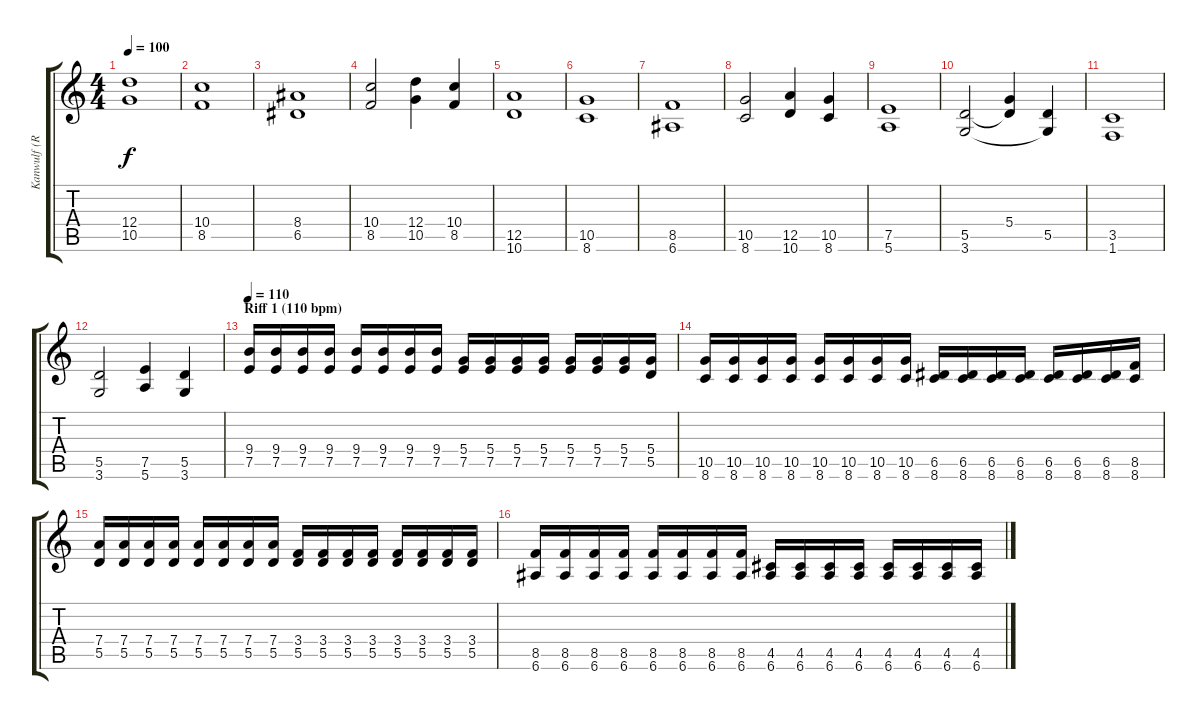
\track ("Kanwulf (R Guitar)" "Kanwulf (R") {instrument distortionguitar}
\staff {score tabs}
\tuning (E4 B3 G3 D3 A2 E2) {hide}
\ts (4 4)
\tempo 100
\clef g2
\ks c
(12.4 10.5).1{dy f} |
(10.4 8.5).1 |
(8.4 6.5).1 |
(10.4 8.5).2 (12.4 10.5).4 (10.4 8.5).4 |
(12.5 10.6).1 |
(10.5 8.6).1 |
(8.5 6.6).1 |
(10.5 8.6).2 (12.5 10.6).4 (10.5 8.6).4 |
(7.5 5.6).1 |
(5.5 3.6).2 (5.4 5.5{t}).4 (5.5 3.6{t}).4 |
(3.5 1.6).1 |
(5.5 3.6).2 (7.5 5.6).4 (5.5 3.6).4 |
\section ("" "Riff 1 (110 bpm)")
\tempo 110
(9.4 7.5).16 (9.4 7.5).16 (9.4 7.5).16 (9.4 7.5).16 (9.4 7.5).16 (9.4 7.5).16 (9.4 7.5).16 (9.4 7.5).16 (5.4 7.5).16 (5.4 7.5).16 (5.4 7.5).16 (5.4 7.5).16 (5.4 7.5).16 (5.4 7.5).16 (5.4 7.5).16 (5.4 5.5).16 |
(10.5 8.6).16 (10.5 8.6).16 (10.5 8.6).16 (10.5 8.6).16 (10.5 8.6).16 (10.5 8.6).16 (10.5 8.6).16 (10.5 8.6).16 (6.5 8.6).16 (6.5 8.6).16 (6.5 8.6).16 (6.5 8.6).16 (6.5 8.6).16 (6.5 8.6).16 (6.5 8.6).16 (8.5 8.6).16 |
(7.4 5.5).16 (7.4 5.5).16 (7.4 5.5).16 (7.4 5.5).16 (7.4 5.5).16 (7.4 5.5).16 (7.4 5.5).16 (7.4 5.5).16 (3.4 5.5).16 (3.4 5.5).16 (3.4 5.5).16 (3.4 5.5).16 (3.4 5.5).16 (3.4 5.5).16 (3.4 5.5).16 (3.4 5.5).16 |
(8.5 6.6).16 (8.5 6.6).16 (8.5 6.6).16 (8.5 6.6).16 (8.5 6.6).16 (8.5 6.6).16 (8.5 6.6).16 (8.5 6.6).16 (4.5 6.6).16 (4.5 6.6).16 (4.5 6.6).16 (4.5 6.6).16 (4.5 6.6).16 (4.5 6.6).16 (4.5 6.6).16 (4.5 6.6).16
